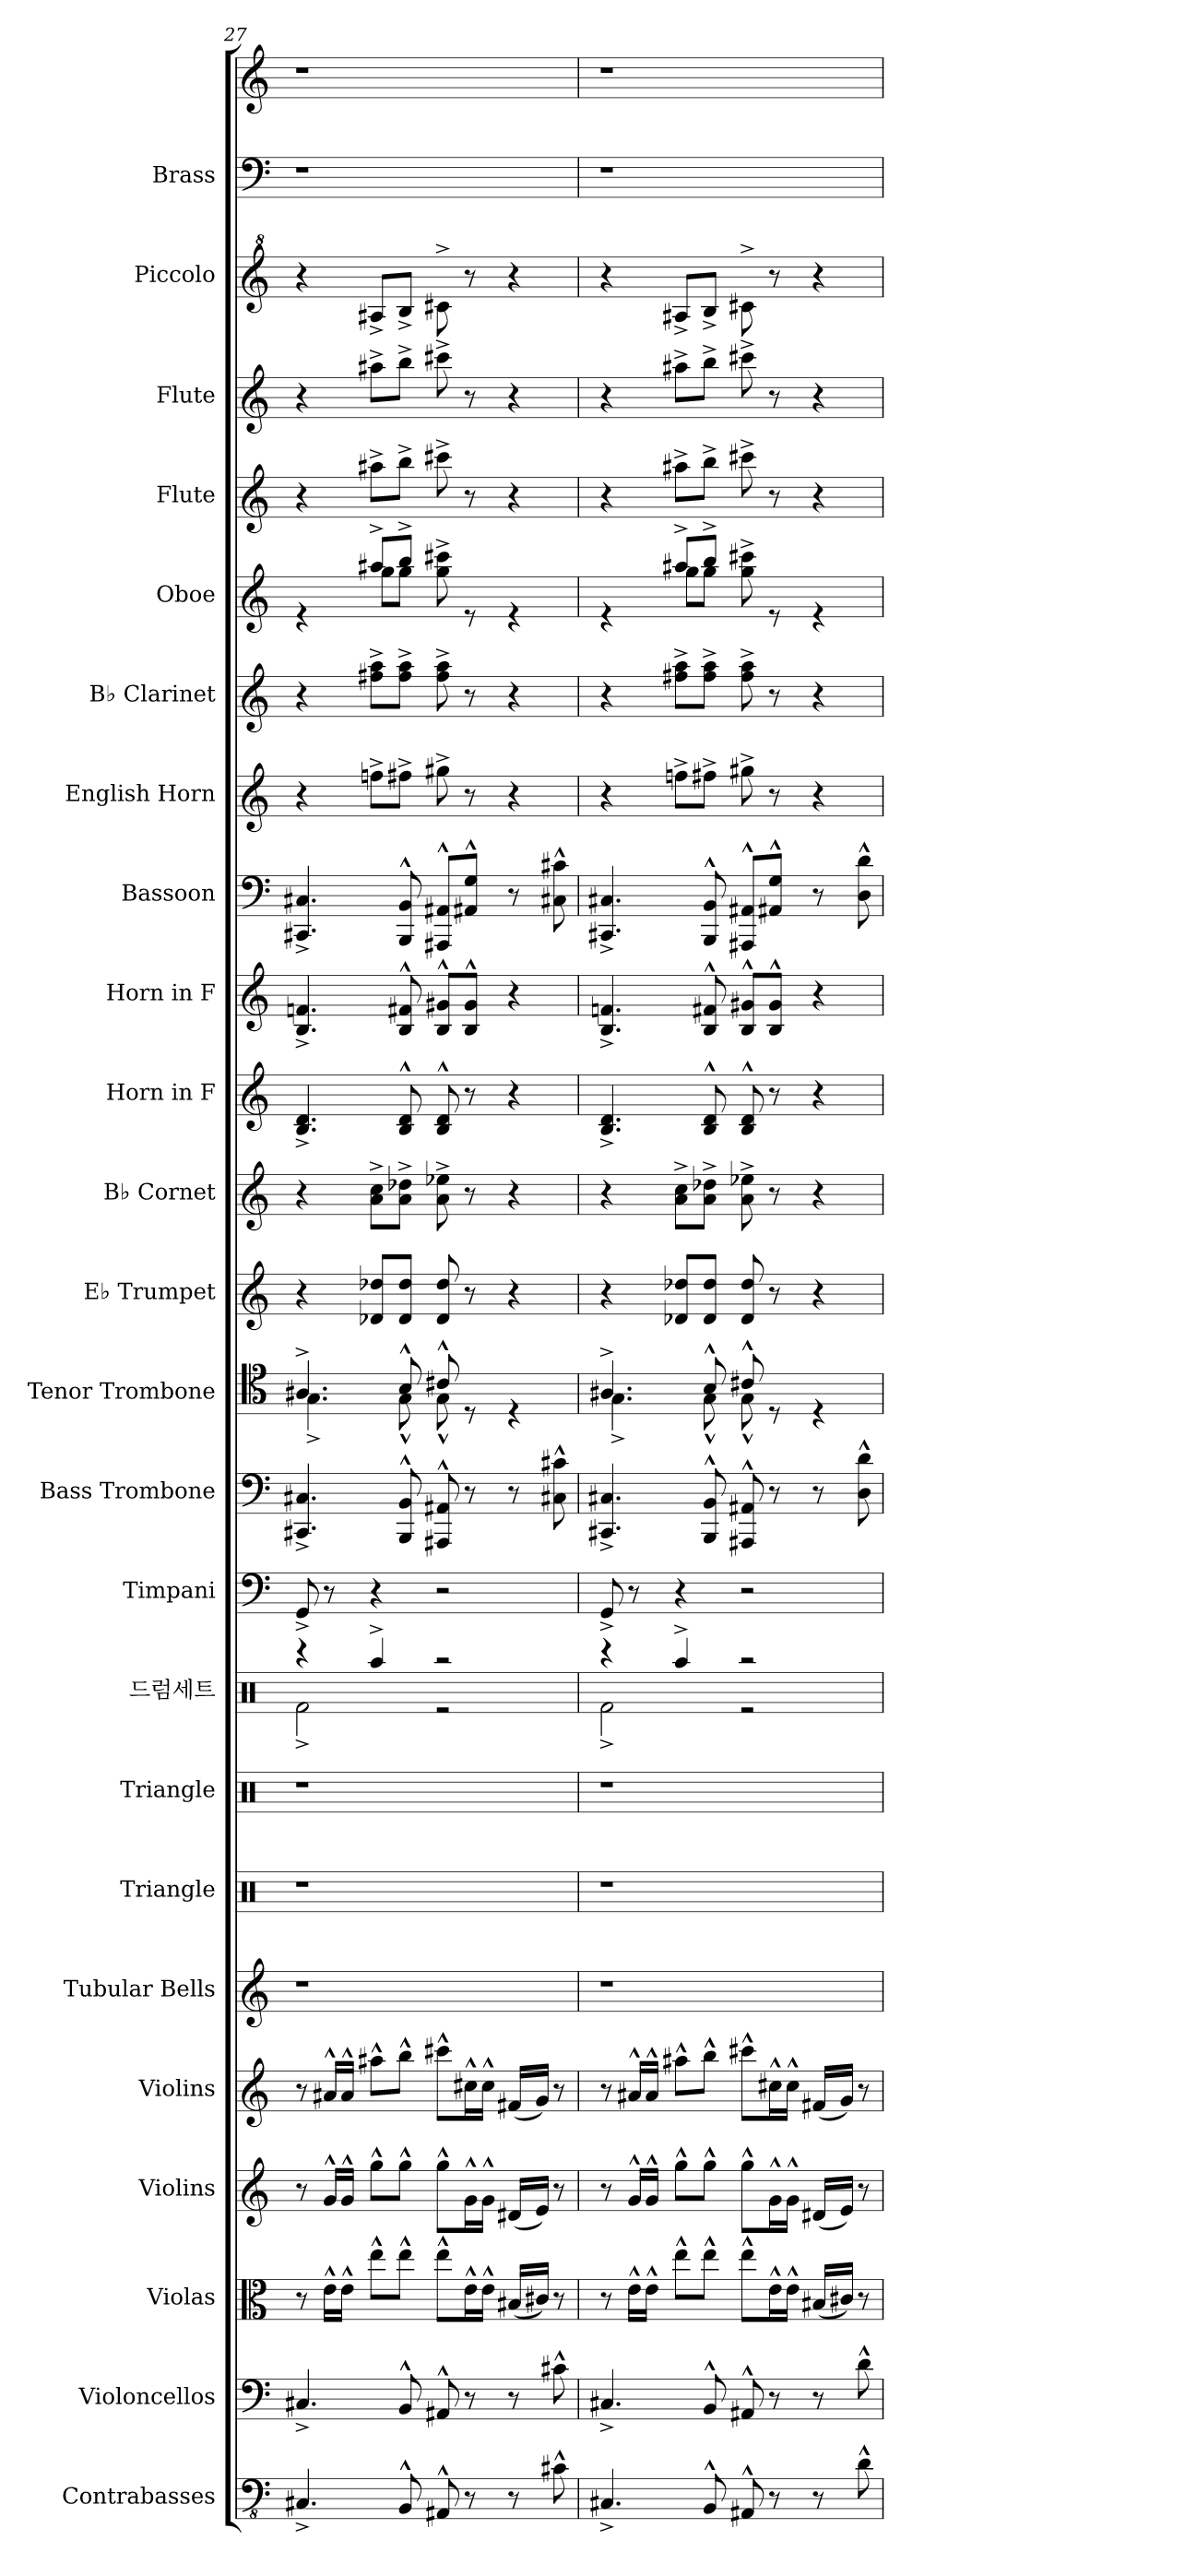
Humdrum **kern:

**kern	**kern	**kern	**kern	**kern	**kern	**kern	**kern	**kern	**kern	**kern	**kern	**kern	**kern	**kern	**kern	**kern	**kern	**kern	**kern	**kern	**kern	**kern	**kern	**kern
*part24	*part23	*part22	*part21	*part20	*part19	*part18	*part17	*part16	*part15	*part14	*part13	*part12	*part11	*part10	*part9	*part8	*part7	*part6	*part5	*part4	*part3	*part2	*part1	*part1
*staff25	*staff24	*staff23	*staff22	*staff21	*staff20	*staff19	*staff18	*staff17	*staff16	*staff15	*staff14	*staff13	*staff12	*staff11	*staff10	*staff9	*staff8	*staff7	*staff6	*staff5	*staff4	*staff3	*staff2	*staff1
*I"Contrabasses	*I"Violoncellos	*I"Violas	*I"Violins	*I"Violins	*I"Tubular Bells	*I"Triangle	*I"Triangle	*I"드럼세트	*I"Timpani	*I"Bass Trombone	*I"Tenor Trombone	*I"E♭ Trumpet	*I"B♭ Cornet	*I"Horn in F	*I"Horn in F	*I"Bassoon	*I"English Horn	*I"B♭ Clarinet	*I"Oboe	*I"Flute	*I"Flute	*I"Piccolo	*I"Brass	*
*I'Cbs.	*I'Vcs.	*I'Vlas.	*I'Vlns.	*I'Vlns.	*I'Tu. Be.	*I'Trgl.	*I'Trgl.	*	*I'Timp.	*I'B. Tbn.	*I'T. Tbn.	*I'E♭ Tpt.	*I'B♭ Cnt.	*	*	*I'Bsn.	*I'E. Hn.	*I'B♭ Cl.	*I'Ob.	*I'Fl.	*I'Fl.	*I'Picc.	*I'Br.	*
*clefFv4	*clefF4	*clefC3	*clefG2	*clefG2	*clefG2	*clefX	*clefX	*clefX	*clefF4	*clefF4	*clefC4	*clefG2	*clefG2	*clefG2	*clefG2	*clefF4	*clefG2	*clefG2	*clefG2	*clefG2	*clefG2	*clefG^2	*clefF4	*clefG2
*	*	*	*	*	*	*	*	*	*	*	*	*ITrd-2c-3	*ITrd1c2	*ITrd4c7	*ITrd4c7	*	*ITrd4c7	*ITrd1c2	*	*	*	*ITrd-7c-12	*	*
*k[]	*k[]	*k[]	*k[]	*k[]	*k[]	*k[]	*k[]	*k[]	*k[]	*k[]	*k[]	*k[b-e-a-]	*k[b-e-]	*k[b-]	*k[b-]	*k[]	*k[b-]	*k[b-e-]	*k[]	*k[]	*k[]	*k[]	*k[]	*k[]
=27	=27	=27	=27	=27	=27	=27	=27	=27	=27	=27	=27	=27	=27	=27	=27	=27	=27	=27	=27	=27	=27	=27	=27	=27
*	*	*	*	*	*	*	*	*^	*	*	*^	*	*	*	*	*	*	*	*^	*	*	*	*	*
4.CC#X^/	4.C#X^/	8r	8r	8r	1r	1r	1r	4r	2Rf^\	8GG^/	4.CC#X/^ 4.C#X/^	4.A#X^/	4.G^\	4r	4r	4.E/^ 4.G/^	4.E/^ 4.B-X/^	4.CC#X/^ 4.C#X/^	4r	4r	4re	4ryy	4r	4r	4r	1r	1r
.	.	16e^^\LL	16g^^/LL	16a#X^^/LL	.	.	.	.	.	8r	.	.	.	.	.	.	.	.	.	.	.	.	.	.	.	.	.
.	.	16e^^\JJ	16g^^/JJ	16a#^^/JJ	.	.	.	.	.	.	.	.	.	.	.	.	.	.	.	.	.	.	.	.	.	.	.
.	.	8ee^^\L	8gg^^\L	8aa#X^^\L	.	.	.	4Raa^/	.	4r	.	.	.	8f-X/ 8ff-X/L	8g\^ 8b-\^L	.	.	.	8b-X^\L	8een\^ 8gg\^L	8aa#X^/L	8gg\L	8aa#X^\L	8aa#X^\L	8aa#X^/L	.	.
8BBB^^/	8BB^^/	8ee^^\J	8gg^^\J	8bb^^\J	.	.	.	.	.	.	8BBB/^^ 8BB/^^	8B^^/	8G^^\	8f-/ 8ff-/J	8g\^ 8cc-X\^J	8E/^^ 8G/^^	8E/^^ 8Bn/^^	8BBB/^^ 8BB/^^	8bn^\J	8ee\^ 8gg\^J	8bb^/J	8gg\J	8bb^\J	8bb^\J	8bb^/J	.	.
8AAA#X^^/	8AA#X^^/	8ee^^\L	8gg^^\L	8ccc#X^^\L	.	.	.	2r	2r	2r	8AAA#X/^^ 8AA#X/^^	8c#X^^/	8G^^\	8f-/ 8ff-/	8g\^ 8dd-X\^	8E/^^ 8G/^^	8E/^^ 8c#X/^^L	8AAA#X/^^ 8AA#X/^^L	8cc#X^\	8ee\^ 8gg\^	8gg\^ 8ccc#X\^	2ryy	8ccc#X^\	8ccc#X^\	8ccc#X^\	.	.
8r	8r	16e^^\L	16g^^\L	16cc#X^^\L	.	.	.	.	.	.	8r	8rD	4.ryy	8r	8r	8r	8E/^^ 8c#/^^J	8AA#X/^^ 8G/^^J	8r	8r	8re	.	8r	8r	8r	.	.
.	.	16e^^\JJ	16g^^\JJ	16cc#^^\JJ	.	.	.	.	.	.	.	.	.	.	.	.	.	.	.	.	.	.	.	.	.	.	.
8r	8r	(16B#X/LL	(16d#X/LL	(16f#X/LL	.	.	.	.	.	.	8r	4rD	.	4r	4r	4r	4r	8r	4r	4r	4re	.	4r	4r	4r	.	.
.	.	16c#X/JJ)	16e/JJ)	16g/JJ)	.	.	.	.	.	.	.	.	.	.	.	.	.	.	.	.	.	.	.	.	.	.	.
8C#X^^\	8c#X^^\	8r	8r	8r	.	.	.	.	.	.	8C#X\^^ 8c#X\^^	.	.	.	.	.	.	8C#X\^^ 8c#X\^^	.	.	.	.	.	.	.	.	.
=28	=28	=28	=28	=28	=28	=28	=28	=28	=28	=28	=28	=28	=28	=28	=28	=28	=28	=28	=28	=28	=28	=28	=28	=28	=28	=28	=28
4.CC#X^/	4.C#X^/	8r	8r	8r	1r	1r	1r	4r	2Rf^\	8GG^/	4.CC#X/^ 4.C#X/^	4.A#X^/	4.G^\	4r	4r	4.E/^ 4.G/^	4.E/^ 4.B-X/^	4.CC#X/^ 4.C#X/^	4r	4r	4re	4ryy	4r	4r	4r	1r	1r
.	.	16e^^\LL	16g^^/LL	16a#X^^/LL	.	.	.	.	.	8r	.	.	.	.	.	.	.	.	.	.	.	.	.	.	.	.	.
.	.	16e^^\JJ	16g^^/JJ	16a#^^/JJ	.	.	.	.	.	.	.	.	.	.	.	.	.	.	.	.	.	.	.	.	.	.	.
.	.	8ee^^\L	8gg^^\L	8aa#X^^\L	.	.	.	4Raa^/	.	4r	.	.	.	8f-X/ 8ff-X/L	8g\^ 8b-\^L	.	.	.	8b-X^\L	8een\^ 8gg\^L	8aa#X^/L	8gg\L	8aa#X^\L	8aa#X^\L	8aa#X^/L	.	.
8BBB^^/	8BB^^/	8ee^^\J	8gg^^\J	8bb^^\J	.	.	.	.	.	.	8BBB/^^ 8BB/^^	8B^^/	8G^^\	8f-/ 8ff-/J	8g\^ 8cc-X\^J	8E/^^ 8G/^^	8E/^^ 8Bn/^^	8BBB/^^ 8BB/^^	8bn^\J	8ee\^ 8gg\^J	8bb^/J	8gg\J	8bb^\J	8bb^\J	8bb^/J	.	.
8AAA#X^^/	8AA#X^^/	8ee^^\L	8gg^^\L	8ccc#X^^\L	.	.	.	2r	2r	2r	8AAA#X/^^ 8AA#X/^^	8c#X^^/	8G^^\	8f-/ 8ff-/	8g\^ 8dd-X\^	8E/^^ 8G/^^	8E/^^ 8c#X/^^L	8AAA#X/^^ 8AA#X/^^L	8cc#X^\	8ee\^ 8gg\^	8gg\^ 8ccc#X\^	2ryy	8ccc#X^\	8ccc#X^\	8ccc#X^\	.	.
8r	8r	16e^^\L	16g^^\L	16cc#X^^\L	.	.	.	.	.	.	8r	8rD	4.ryy	8r	8r	8r	8E/^^ 8c#/^^J	8AA#X/^^ 8G/^^J	8r	8r	8re	.	8r	8r	8r	.	.
.	.	16e^^\JJ	16g^^\JJ	16cc#^^\JJ	.	.	.	.	.	.	.	.	.	.	.	.	.	.	.	.	.	.	.	.	.	.	.
8r	8r	(16B#X/LL	(16d#X/LL	(16f#X/LL	.	.	.	.	.	.	8r	4rD	.	4r	4r	4r	4r	8r	4r	4r	4re	.	4r	4r	4r	.	.
.	.	16c#X/JJ)	16e/JJ)	16g/JJ)	.	.	.	.	.	.	.	.	.	.	.	.	.	.	.	.	.	.	.	.	.	.	.
8D^^\	8d^^\	8r	8r	8r	.	.	.	.	.	.	8D\^^ 8d\^^	.	.	.	.	.	.	8D\^^ 8d\^^	.	.	.	.	.	.	.	.	.
*	*	*	*	*	*	*	*	*v	*v	*	*	*v	*v	*	*	*	*	*	*	*	*v	*v	*	*	*	*	*
=	=	=	=	=	=	=	=	=	=	=	=	=	=	=	=	=	=	=	=	=	=	=	=	=
*-	*-	*-	*-	*-	*-	*-	*-	*-	*-	*-	*-	*-	*-	*-	*-	*-	*-	*-	*-	*-	*-	*-	*-	*-
